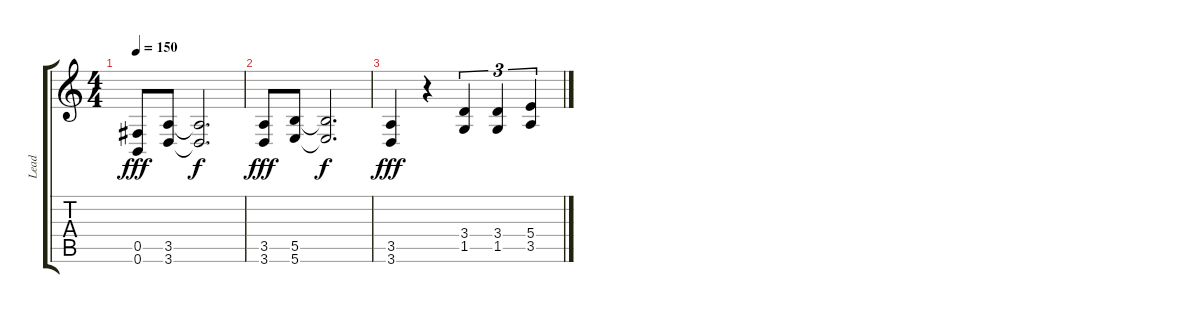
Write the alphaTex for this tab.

\track ("Lead" "Lead") {instrument distortionguitar}
\staff {score tabs}
\tuning (Db4 Ab3 E3 B2 Gb2 B1) {hide}
\ts (4 4)
\tempo 150
\clef g2
\ks c
(0.5 0.6).8{dy fff} (3.5 3.6).8 (3.5{t} 3.6{t}).2{d dy f} |
(3.5 3.6).8{dy fff} (5.5 5.6).8 (5.5{t} 5.6{t}).2{d dy f} |
(3.5 3.6).4{dy fff} r.4 (3.4 1.5).4{tu (3 2)} (3.4 1.5).4{tu (3 2)} (5.4 3.5).4{tu (3 2)}
